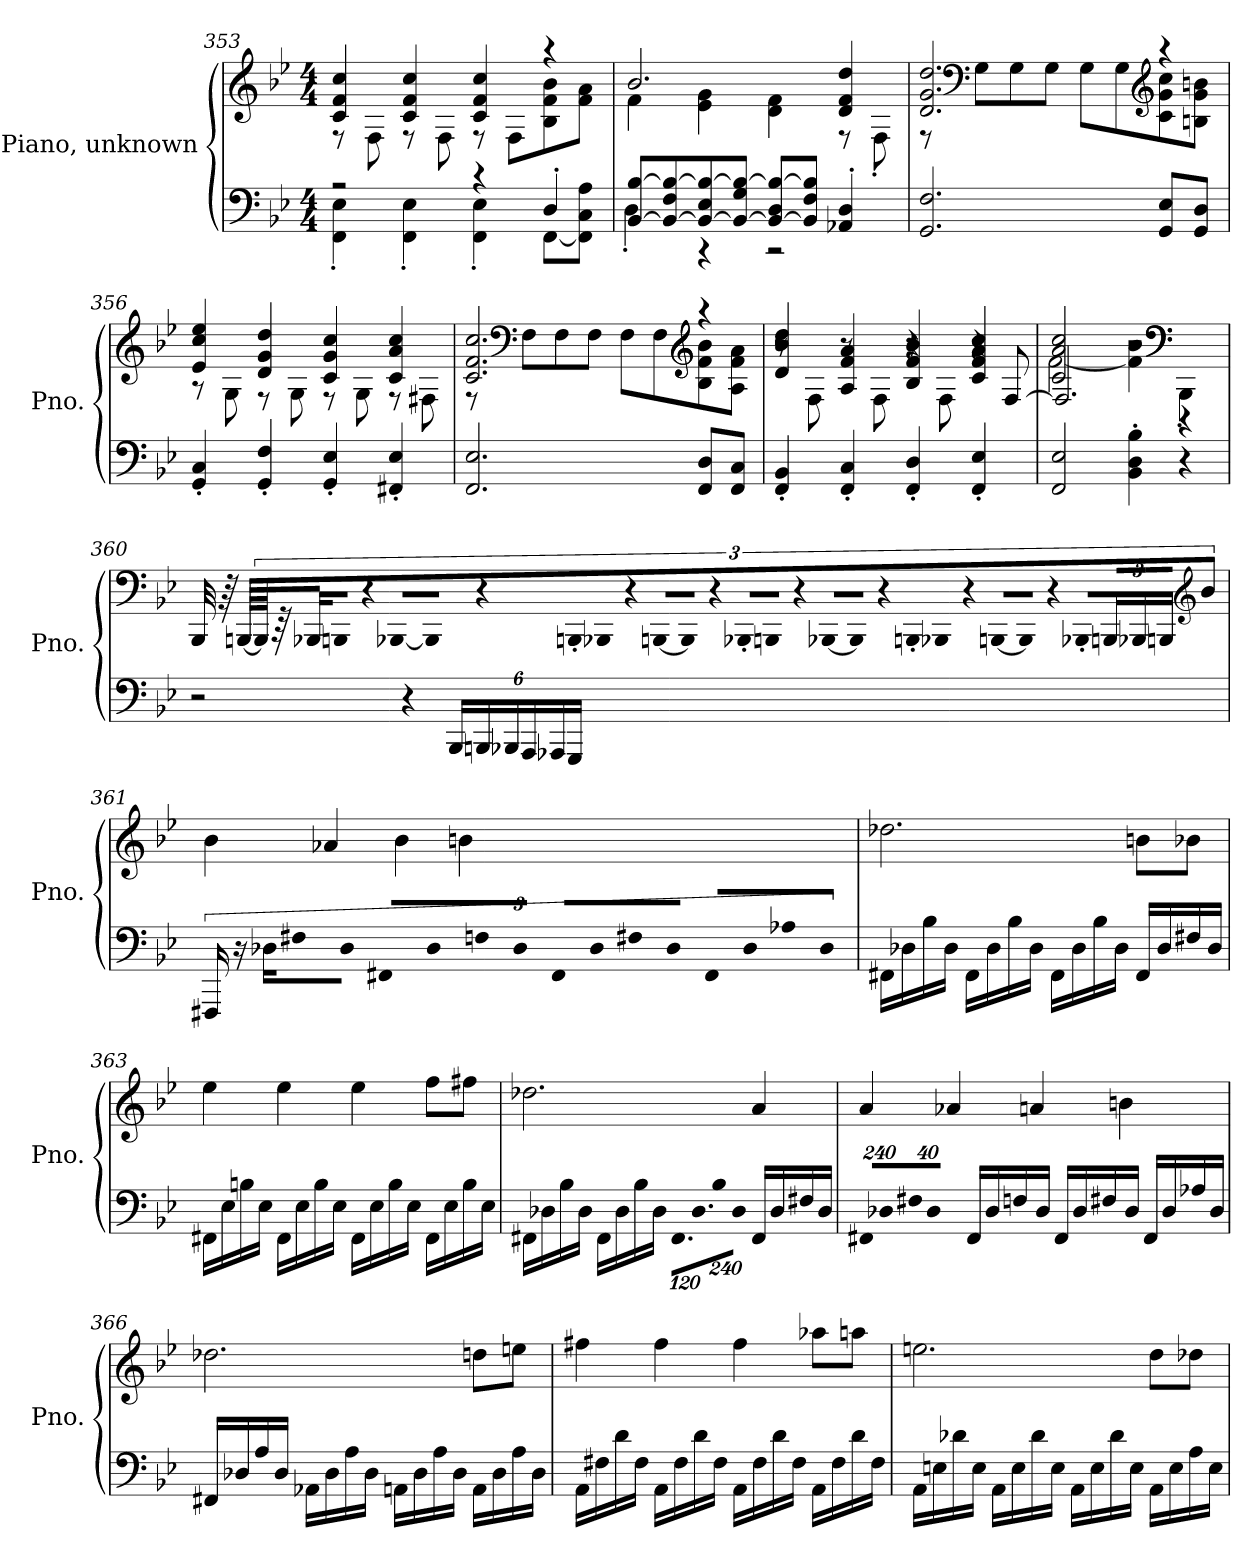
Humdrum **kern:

**kern	**kern
*part1	*part1
*staff2	*staff1
*I"Piano, unknown	*
*I'Pno.	*
*clefF4	*clefG2
*k[b-e-]	*k[b-e-]
*M4/4	*M4/4
=353	=353
*^	*^
2r	4FF\' 4E-\'	4c/ 4f/ 4cc/	8r
.	.	.	8F\
.	4FF\' 4E-\'	4c/ 4f/ 4cc/	8r
.	.	.	8F\
4r	4FF\' 4E-\'	4c/ 4f/ 4cc/	8r
.	.	.	8F\L
4D'/	[8FF\L	4r	8B-\ 8f\ 8b-\
.	8FF\] 8C\ 8A\J	.	8f\ 8a\J
!!LO:LB:g=z	!!
=354	=354	=354	=354
[8BB-/ [8B-/L	4D'\	2.b-/	4f\
8BB-/_ 8F/ 8B-/_	.	.	.
8BB-/_ 8E-/ 8B-/_	4r	.	4e-\ 4g\
8BB-/_ 8G/ 8B-/_J	.	.	.
8BB-/_ 8D/ 8B-/_L	2r	.	4d\ 4f\
8BB-/] 8F/ 8B-/]J	.	.	.
4AA-X/' 4D/'	.	4d/ 4f/ 4dd/	8r
.	.	.	8F'\
*v	*v	*	*
=355	=355	=355
2.GG/ 2.F/	2.d/ 2.g/ 2.dd/	8r
*	*clefF4	*
.	.	8G\L
.	.	8G\
.	.	8G\J
.	.	8G\L
.	.	8G\
*	*clefG2	*
8GG/ 8E-/L	4r	8c\ 8g\ 8cc\
8GG/ 8D/J	.	8Bn\ 8g\ 8bn\J
=356	=356	=356
4GG/' 4C/'	4e-/ 4cc/ 4ee-/	8r
.	.	8G\
4GG/' 4F/'	4d/ 4g/ 4dd/	8r
.	.	8G\
4GG/' 4E-/'	4c/ 4g/ 4cc/	8r
.	.	8G\
4FF#X/' 4E-/'	4c/ 4a/ 4cc/	8r
.	.	8F#X\
!!LO:LB:g=z	!!
=357	=357	=357
2.FF/ 2.E-/	2.c/ 2.f/ 2.cc/	8r
*	*clefF4	*
.	.	8F\L
.	.	8F\
.	.	8F\J
.	.	8F\L
.	.	8F\
*	*clefG2	*
8FF/ 8D/L	4r	8B-\ 8f\ 8b-\
8FF/ 8C/J	.	8A\ 8f\ 8a\J
=358	=358	=358
*	*	*^
4FF/' 4BB-/'	4d/ 4b-/ 4dd/	8r	2r
.	.	8F\	.
4FF/' 4C/'	4A/ 4f/ 4a/	8r	.
.	.	8F\	.
4FF/' 4D/'	4B-/ 4f/ 4b-/	8r	4r
.	.	8F\	.
4FF/' 4E-/'	4c/ 4f/ 4a/ 4cc/	4r	8r
.	.	.	[8F/
=359	=359	=359	=359
2FF/ 2E-/	2c/ 2a/ 2cc/	[2f\	2.F/]
4BB-\' 4D\' 4B-\'	2r	4f\] 4b-\	.
*	*clefF4	*	*
4r	.	4BBB-'\	4r
*	*v	*v	*v
!!LO:PB:g=z
=360	=360
2r	32BBB-/
.	64r
.	[64BBBn/LLLL
.	96BBB/JJJJ]
.	96r
.	24BBB-X/LL
.	32BBBn/JJk
.	64r
.	[64BBB-X/LLLL
.	64BBB-/JJJJ]
.	64r
.	32BBBn'/
.	32BBB-X/
.	64r
.	[64BBBn/LLLL
.	64BBB/JJJJ]
.	64r
.	32BBB-X'/LLL
.	32BBBn/JJJ
.	64r
.	[64BBB-X/LLLL
.	64BBB-/JJJJ]
.	64r
.	32BBBn'/
4r	32BBB-X/
.	64r
.	[64BBBn/LLLL
.	64BBB/JJJJ]
.	64r
.	32BBB-X'/KLL
*	*Xbrackettup
.	24BBBn/
.	24BBB-X/
.	24BBBn/JJ
*	*clefG2
*Xbrackettup	*
24BBB-/LL	4b-\
24BBBn/	.
24BBB-X/	.
24AAA/	.
24AAA-X/	.
24GGG/JJ	.
!!LO:LB:g=z
=361	=361
*brackettup	*
24FFF#X/	4b-\
24r	.
24D-X\LL	.
16F#X\	.
16D-\JJ	.
16FF#X/LL	4a-X/
16D-/	.
16Fn/	.
16D-/JJ	.
16FF#/LL	4b-\
16D-/	.
16F#X/	.
16D-/JJ	.
16FF#/LL	4bn\
16D-/	.
16A-X/	.
16D-/JJ	.
=362	=362
16FF#X\LL	2.dd-X\
16D-X\	.
16B-\	.
16D-\JJ	.
16FF#\LL	.
16D-\	.
16B-\	.
16D-\JJ	.
16FF#\LL	.
16D-\	.
16B-\	.
16D-\JJ	.
16FF#/LL	8bn\L
16D-/	.
16F#X/	8b-X\J
16D-/JJ	.
!!LO:LB:g=z
=363	=363
16FF#X\LL	4ee-\
16E-\	.
16Bn\	.
16E-\JJ	.
16FF#\LL	4ee-\
16E-\	.
16B\	.
16E-\JJ	.
16FF#\LL	4ee-\
16E-\	.
16B\	.
16E-\JJ	.
16FF#\LL	8ff\L
16E-\	.
16B\	8ff#X\J
16E-\JJ	.
=364	=364
16FF#X\LL	2.dd-X\
16D-X\	.
16B-\	.
16D-\JJ	.
16FF#\LL	.
16D-\	.
16B-\	.
16D-\JJ	.
*Xbrackettup	*
!LO:N:vis=32.	!
1920%103FF#\LLL	.
!LO:N:vis=32.	!
1920%103D-\J	.
!LO:N:vis=16	!
1920%137B-\	.
!LO:N:vis=16	!
1920%137D-\JJ	.
16FF#/LL	4a/
16D-/	.
16F#X/	.
16D-/JJ	.
!!LO:LB:g=z
=365	=365
!LO:N:vis=16	!
1920%137FF#X/LL	4a/
!LO:N:vis=16	!
1920%137D-X/	.
!LO:N:vis=32	!
640%23F#X/K	.
!LO:N:vis=16	!
1920%137D-/JJ	.
16FF#/LL	4a-X/
16D-/	.
16Fn/	.
16D-/JJ	.
16FF#/LL	4an/
16D-/	.
16F#X/	.
16D-/JJ	.
16FF#/LL	4bn\
16D-/	.
16A-X/	.
16D-/JJ	.
=366	=366
16FF#X/LL	2.dd-X\
16D-X/	.
16A/	.
16D-/JJ	.
16AA-X\LL	.
16D-\	.
16A\	.
16D-\JJ	.
16AAn\LL	.
16D-\	.
16A\	.
16D-\JJ	.
16AA\LL	8ddn\L
16D-\	.
16A\	8een\J
16D-\JJ	.
!!LO:LB:g=z
=367	=367
16AA\LL	4ff#X\
16F#X\	.
16d\	.
16F#\JJ	.
16AA\LL	4ff#\
16F#\	.
16d\	.
16F#\JJ	.
16AA\LL	4ff#\
16F#\	.
16d\	.
16F#\JJ	.
16AA\LL	8aa-X\L
16F#\	.
16d\	8aan\J
16F#\JJ	.
=368	=368
16AA\LL	2.een\
16En\	.
16d-X\	.
16E\JJ	.
16AA\LL	.
16E\	.
16d-\	.
16E\JJ	.
16AA\LL	.
16E\	.
16d-\	.
16E\JJ	.
16AA\LL	8dd\L
16E\	.
16A\	8dd-X\J
16E\JJ	.
=	=
*-	*-
